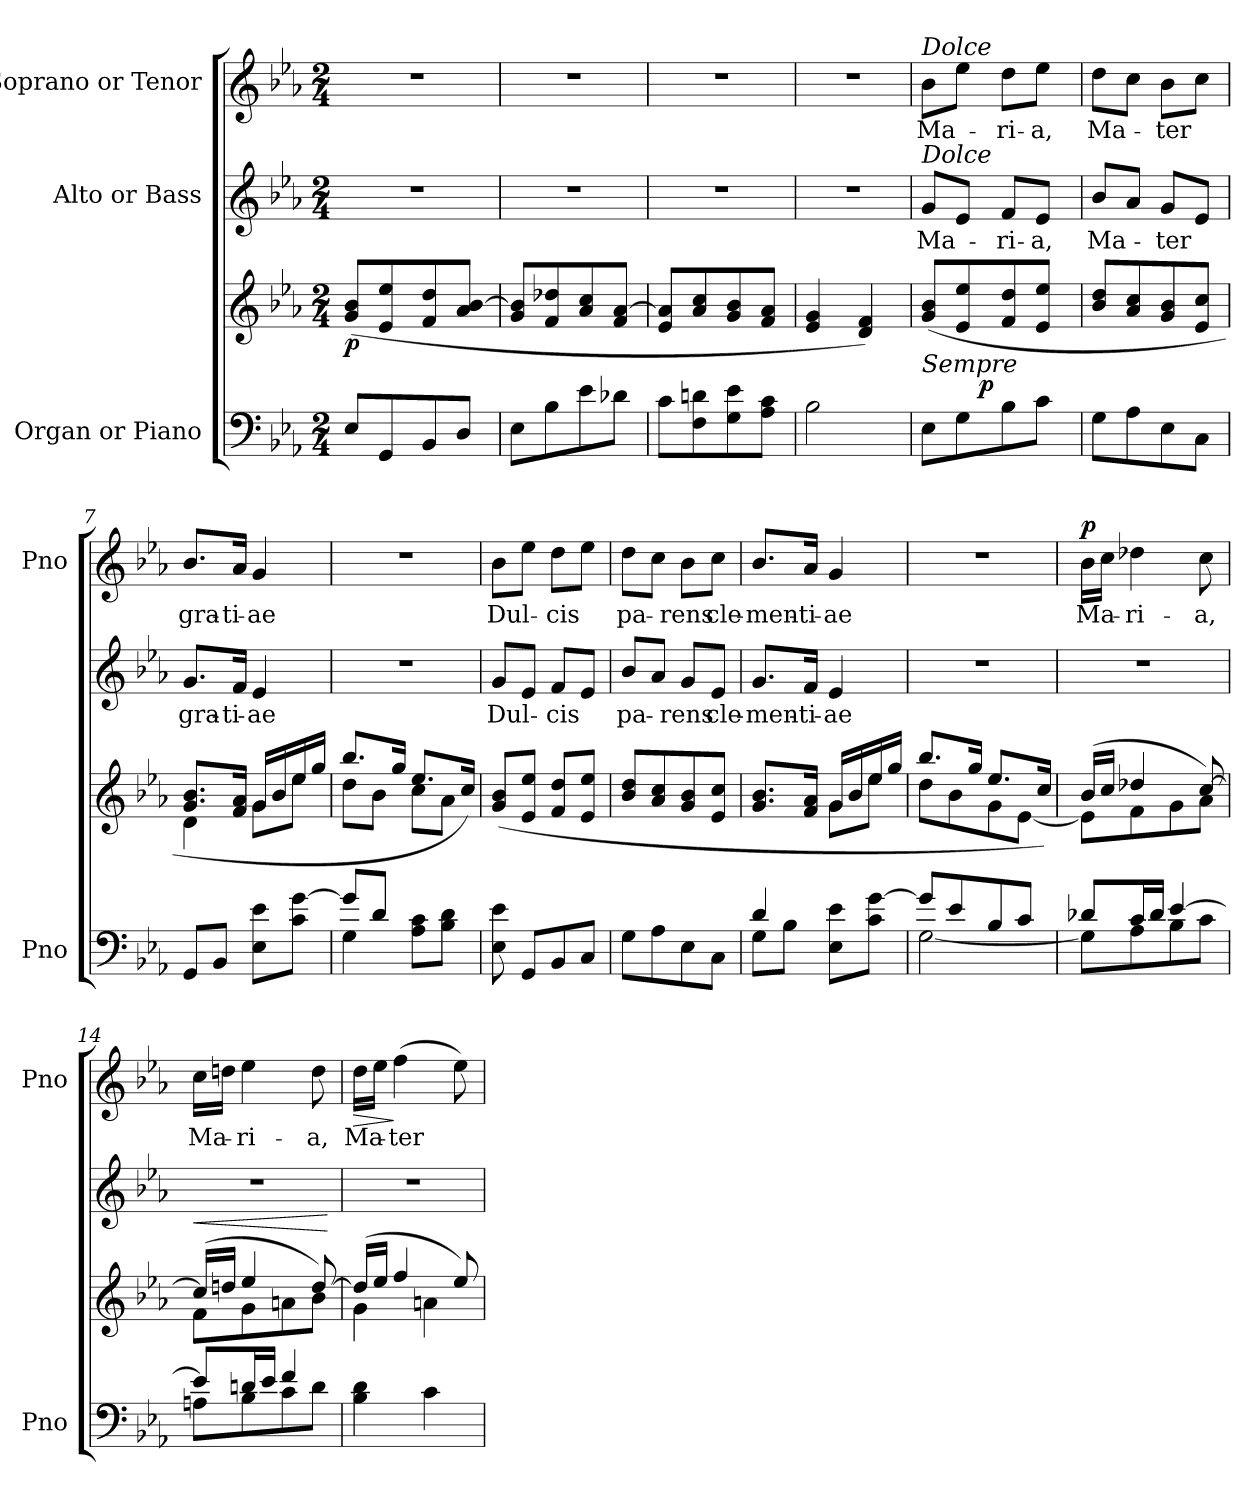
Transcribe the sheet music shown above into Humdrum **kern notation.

**kern	**kern	**dynam	**kern	**text	**dynam	**kern	**text	**dynam
*part3	*part3	*part3	*part2	*part2	*part2	*part1	*part1	*part1
*staff4	*staff3	*staff3/4	*staff2	*staff2	*staff2	*staff1	*staff1	*staff1
*I"Organ or Piano	*	*	*I"Alto  or Bass	*	*	*I"Soprano or Tenor	*	*
*I'Pno	*	*	*	*	*	*I'Pno	*	*
*clefF4	*clefG2	*	*clefG2	*	*	*clefG2	*	*
*k[b-e-a-]	*k[b-e-a-]	*	*k[b-e-a-]	*	*	*k[b-e-a-]	*	*
*E-:	*E-:	*	*E-:	*	*	*E-:	*	*
*M2/4	*M2/4	*	*M2/4	*	*	*M2/4	*	*
=1	=1	=1	=1	=1	=1	=1	=1	=1
!	!	!	!	!	!	!LO:TX:a:B:t=Andante	!	!
!	!LO:TX:a:B:t=Andante	!	!	!	!	!	!	!
!	!	!LO:DY:b	!	!	!	!	!	!
*	*^	*	*	*	*	*^	*	*
8E-/L	(8g/ 8b-/L	8ryy	p	2r	.	.	2r	8ryy	.	.
*	*	*	*	*	*	*	*MM60	*	*	*
8GG/	8e-/ 8ee-/	32ryy	.	.	.	.	.	4.ryy	.	.
*	*MM60	*	*	*	*	*	*	*	*	*
.	.	4ryy	.	.	.	.	.	.	.	.
8BB-/	8f/ 8dd/	.	.	.	.	.	.	.	.	.
8D/J	8a-/ [>8b-/J	.	.	.	.	.	.	.	.	.
.	.	16.ryy	.	.	.	.	.	.	.	.
*	*v	*v	*	*	*	*	*v	*v	*	*
=2	=2	=2	=2	=2	=2	=2	=2	=2
8E-\L	8g/ 8b-/]L	.	2r	.	.	2r	.	.
8B-\	8f/ 8dd-X/	.	.	.	.	.	.	.
8e-\	8a-/ 8cc/	.	.	.	.	.	.	.
8d-X\J	8f/ [>8a-/J	.	.	.	.	.	.	.
=3	=3	=3	=3	=3	=3	=3	=3	=3
8c\L	8e-/ 8a-/]L	.	2r	.	.	2r	.	.
8F\ 8dn\	8a-/ 8cc/	.	.	.	.	.	.	.
8G\ 8e-\	8g/ 8b-/	.	.	.	.	.	.	.
8A-\ 8c\J	8f/ 8a-/J	.	.	.	.	.	.	.
=4	=4	=4	=4	=4	=4	=4	=4	=4
2B-\	4e-/ 4g/	.	2r	.	.	2r	.	.
.	4d/ 4f/)	.	.	.	.	.	.	.
!!LO:LB:g=z
=5	=5	=5	=5	=5	=5	=5	=5	=5
*^	*	*	*	*	*	*	*	*
!	!	!	!	!	!	!	!LO:TX:a:i:t=Dolce	!	!
!	!	!	!	!LO:TX:a:i:t=Dolce	!	!	!	!	!
!LO:TX:a:i:t=Sempre	!	!	!	!	!	!	!	!	!
8E-\L	8.ryy	(8g/ 8b-/L	.	8g/L	Ma-	.	8b-\L	Ma-	.
8G\	.	8e-/ 8ee-/	.	8e-/J	.	.	8ee-\J	.	.
!	!	!	!LO:DY:a=2	!	!	!	!	!	!
.	4ryy	.	p	.	.	.	.	.	.
8B-\	.	8f/ 8dd/	.	8f/L	-ri-	.	8dd\L	-ri-	.
8c\J	.	8e-/ 8ee-/J	.	8e-/J	-a,	.	8ee-\J	-a,	.
.	16ryy	.	.	.	.	.	.	.	.
*v	*v	*	*	*	*	*	*	*	*
=6	=6	=6	=6	=6	=6	=6	=6	=6
8G\L	8b-/ 8dd/L	.	8b-/L	Ma-	.	8dd\L	Ma-	.
8A-\	8a-/ 8cc/	.	8a-/J	.	.	8cc\J	.	.
8E-\	8g/ 8b-/	.	8g/L	-ter	.	8b-\L	-ter	.
8C\J	8e-/ 8cc/J	.	8e-/J	.	.	8cc\J	.	.
=7	=7	=7	=7	=7	=7	=7	=7	=7
*	*^	*	*	*	*	*	*	*
8GG/L	8.g/ 8.b-/L	4d\	.	8.g/L	gra-	.	8.b-/L	gra-	.
8BB-/J	.	.	.	.	.	.	.	.	.
.	16f/ 16a-/Jk	.	.	16f/Jk	-ti-	.	16a-/Jk	-ti-	.
8E-\ 8e-\L	16g/LL	8g\L	.	4e-/	-ae	.	4g/	-ae	.
.	16b-/	.	.	.	.	.	.	.	.
8c\ [8g\J	16ee-/	8ee-\J	.	.	.	.	.	.	.
.	16gg/JJ	.	.	.	.	.	.	.	.
=8	=8	=8	=8	=8	=8	=8	=8	=8	=8
*^	*	*	*	*	*	*	*	*	*
8g/L]	4G\	8.bb-/L	8dd\L	.	2r	.	.	2r	.	.
8d/J	.	.	8b-\J	.	.	.	.	.	.	.
.	.	16gg/Jk	.	.	.	.	.	.	.	.
8A-\ 8c\L	4ryy	8.ee-/L	8cc\L	.	.	.	.	.	.	.
8B-\ 8d\J	.	.	8a-\J	.	.	.	.	.	.	.
.	.	16cc/Jk)	.	.	.	.	.	.	.	.
*v	*v	*	*	*	*	*	*	*	*	*
*	*v	*v	*	*	*	*	*	*	*
=9	=9	=9	=9	=9	=9	=9	=9	=9
8E-\ 8e-\	(8g/ 8b-/L	.	8g/L	Dul-	.	8b-\L	Dul-	.
8GG/L	8e-/ 8ee-/J	.	8e-/J	.	.	8ee-\J	.	.
8BB-/	8f/ 8dd/L	.	8f/L	-cis	.	8dd\L	-cis	.
8C/J	8e-/ 8ee-/J	.	8e-/J	.	.	8ee-\J	.	.
!!LO:LB:g=z
=10	=10	=10	=10	=10	=10	=10	=10	=10
8G\L	8b-/ 8dd/L	.	8b-/L	pa-	.	8dd\L	pa-	.
8A-\	8a-/ 8cc/	.	8a-/J	.	.	8cc\J	.	.
8E-\	8g/ 8b-/	.	8g/L	-rens	.	8b-\L	-rens	.
8C\J	8e-/ 8cc/J	.	8e-/J	cle-	.	8cc\J	cle-	.
=11	=11	=11	=11	=11	=11	=11	=11	=11
*^	*^	*	*	*	*	*	*	*
4d/	8G\L	8.g/ 8.b-/L	4ryy	.	8.g/L	-men-	.	8.b-/L	-men-	.
.	8B-\J	.	.	.	.	.	.	.	.	.
.	.	16f/ 16a-/Jk	.	.	16f/Jk	-ti-	.	16a-/Jk	-ti-	.
8E-\ 8e-\L	4ryy	16g/LL	8g\L	.	4e-/	-ae	.	4g/	-ae	.
.	.	16b-/	.	.	.	.	.	.	.	.
8c\ [8g\J	.	16ee-/	8ee-\J	.	.	.	.	.	.	.
.	.	16gg/JJ	.	.	.	.	.	.	.	.
=12	=12	=12	=12	=12	=12	=12	=12	=12	=12	=12
8g/L]	[<2G\	8.bb-/L	8dd\L	.	2r	.	.	2r	.	.
8e-/	.	.	8b-\	.	.	.	.	.	.	.
.	.	16gg/Jk	.	.	.	.	.	.	.	.
8B-/	.	8.ee-/L	8g\	.	.	.	.	.	.	.
8c/J	.	.	[<8e-\J	.	.	.	.	.	.	.
.	.	16cc/Jk)	.	.	.	.	.	.	.	.
=13	=13	=13	=13	=13	=13	=13	=13	=13	=13	=13
!	!	!	!	!	!	!	!	!	!	!LO:DY:a
8d-X/L	8G\L]	(16b-/LL	8e-\L]	.	2r	.	.	16b-\LL	Ma-	p
.	.	16cc/JJ	.	.	.	.	.	16cc\JJ	.	.
16c/L	8A-\	4dd-X/	8f\	.	.	.	.	4dd-X\	-ri-	.
16d-/JJ	.	.	.	.	.	.	.	.	.	.
[>4e-/	8B-\	.	8g\	.	.	.	.	.	.	.
.	8c\J	[>8cc/)	8a-\J	.	.	.	.	8cc\	-a,	.
=14	=14	=14	=14	=14	=14	=14	=14	=14	=14	=14
!	!	!	!	!	!	!	!LO:HP:b	!	!	!
8e-/L]	8An\L	(16cc/LL]	8f\L	.	2r	.	<	16cc\LL	Ma-	.
.	.	16ddn/JJ	.	.	.	.	.	16ddn\JJ	.	.
16dn/L	8B-\	4ee-/	8g\	.	.	.	.	4ee-\	-ri-	.
16e-/JJ	.	.	.	.	.	.	.	.	.	.
4f/	8c\	.	8an\	.	.	.	.	.	.	.
.	8d\J	[>8dd/)	8b-\J	.	.	.	.	8dd\	-a,	.
*v	*v	*	*	*	*	*	*	*	*	*
*	*v	*v	*	*	*	*	*	*	*
.	.	.	.	.	[	.	.	.
!!LO:PB:g=z
=15	=15	=15	=15	=15	=15	=15	=15	=15
*	*^	*	*	*	*	*	*	*
!	!	!	!	!	!	!	!	!	!LO:HP:b
4B-\ 4d\	(16dd/LL]	4g\	.	2r	.	.	16dd\LL	Ma-	>
.	16ee-/JJ	.	.	.	.	.	16ee-\JJ	.	.
.	4ff/	.	.	.	.	.	(4ff\	-ter	]
4c\	.	4an\	.	.	.	.	.	.	.
.	8ee-/)	.	.	.	.	.	8ee-\)	.	.
*	*v	*v	*	*	*	*	*	*	*
=	=	=	=	=	=	=	=	=
*-	*-	*-	*-	*-	*-	*-	*-	*-
